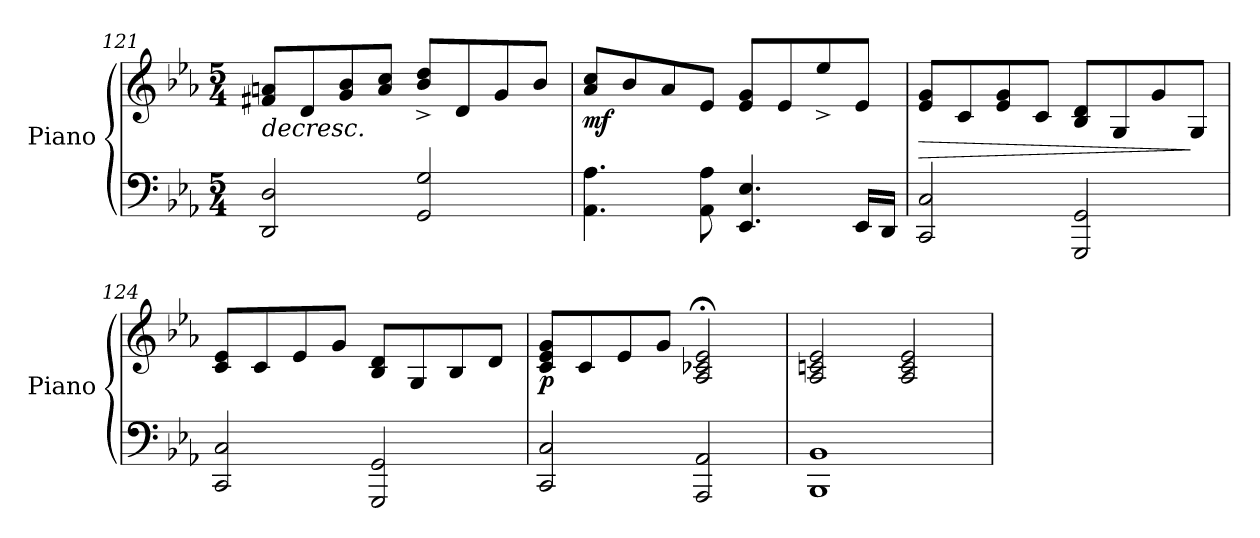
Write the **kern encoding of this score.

**kern	**kern	**dynam
*part1	*part1	*part1
*staff2	*staff1	*staff1/2
*I"Piano	*	*
*I'Piano	*	*
*clefF4	*clefG2	*
*k[b-e-a-]	*k[b-e-a-]	*
*M5/4	*M5/4	*
=121	=121	=121
!	!	!LO:HP:b
2DD/ 2D/	8f#X/ 8an/L	>
.	8d/	.
.	8g/ 8b-/	.
.	8a/ 8cc/J	.
2GG/ 2G/	8b-/^< 8dd/^<L	.
.	8d/	.
.	8g/	.
.	8b-/J	.
=122	=122	=122
!	!	!LO:DY:b
4.AA-\ 4.A-\	8a-/ 8cc/L	mf
.	8b-/	.
.	8a-/	.
8AA-\ 8A-\	8e-/J	.
4.EE-/ 4.E-/	8e-/ 8g/L	.
.	8e-/	.
.	8ee-^</	.
16EE-/LL	8e-/J	.
16DD/JJ	.	.
!!LO:LB:g=z
=123	=123	=123
!	!	!LO:HP:b
2CC/ 2C/	8e-/ 8g/L	>
.	8c/	.
.	8e-/ 8g/	.
.	8c/J	.
2GGG/ 2GG/	8B-/ 8d/L	.
.	8G/	.
.	8g/	.
.	8G/J	]
=124	=124	=124
2CC/ 2C/	8c/ 8e-/L	.
.	8c/	.
.	8e-/	.
.	8g/J	.
2GGG/ 2GG/	8B-/ 8d/L	.
.	8G/	.
.	8B-/	.
.	8d/J	]
=125	=125	=125
!	!	!LO:DY:b
2CC/ 2C/	8c/ 8e-/ 8g/L	p
.	8c/	.
.	8e-/	.
.	8g/J	.
2AAA-/ 2AA-/	2A-/;< 2c-X/;< 2e-/;<	.
=126	=126	=126
*^	*	*
1BB-	1BBB-	2A-/ 2cn/ 2e-/	.
.	.	2A-/ 2c/ 2e-/	.
*v	*v	*	*
=	=	=
*-	*-	*-
